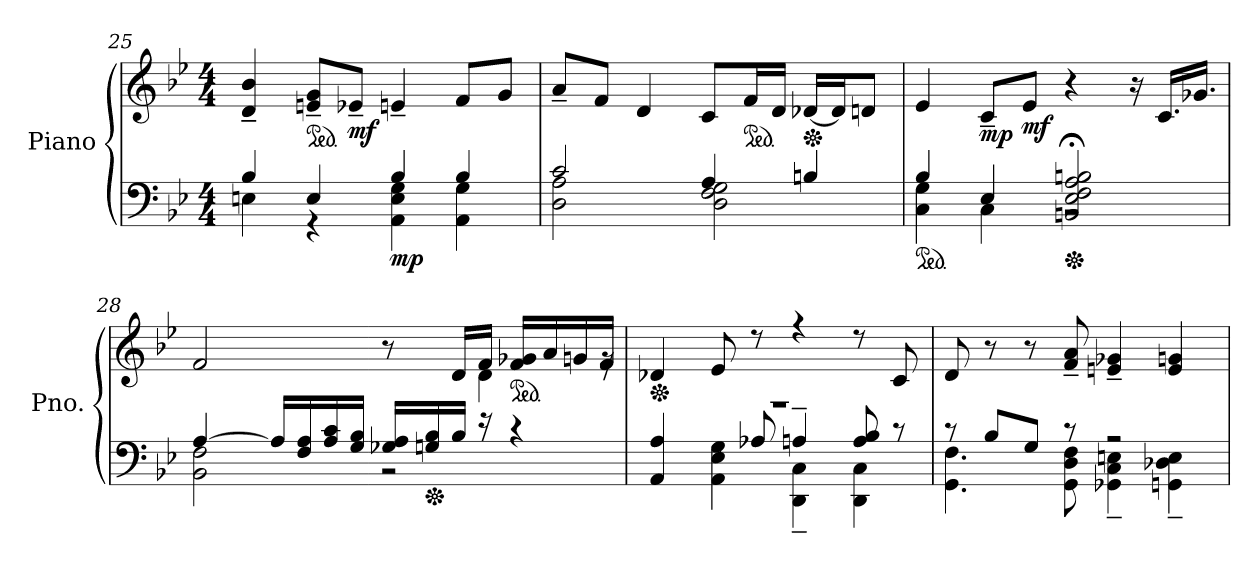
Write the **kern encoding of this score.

**kern	**kern	**dynam
*part1	*part1	*part1
*staff2	*staff1	*staff1/2
*I"Piano	*	*
*I'Pno.	*	*
*clefF4	*clefG2	*
*k[b-e-]	*k[b-e-]	*
*M4/4	*M4/4	*
=25	=25	=25
*^	*	*
4B-/	4En\	4d/~ 4b-/~	.
*	*	*ped	*
!	!	!	!LO:DY:b=2
!	!	!	!LO:DY:n=1:b
4E/	4r	8en/~ 8g/~L	p mp
!	!	!	!LO:DY:n=2:b
.	.	8e-X~/J	mf
!	!	!	!LO:DY:n=3:b=2
4B-/	4AA\ 4E\ 4G\	4en~/	mp
4B-/	4AA\ 4G\	8f/L	.
.	.	8g/J	.
!!LO:LB:g=z
=26	=26	=26	=26
2c/	2D\ 2A\	8a~/L	.
.	.	8f/J	.
.	.	4d/	.
4A/	2D\ 2F\ 2G\	8c/L	.
*	*	*ped	*
.	.	16f/L	.
.	.	16d/JJ	.
*	*	*Xped	*
4Bn/	.	[16d-X/LL	.
.	.	16d-/J]	.
.	.	8dn/J	.
=27	=27	=27	=27
*ped	*	*	*
4B-/	4C\ 4G\	4e-/	.
!	!	!	!LO:DY:b
4E-/	4C\	8c~/L	mp
!	!	!	!LO:DY:b
.	.	8e-/J	mf
*Xped	*	*	*
2BBn/;< 2E-/;< 2F/;< 2A/;< 2Bn/;<	2rBB	4r	.
.	.	16r	.
.	.	16.c/LL	.
.	.	16.g-X/JJ	.
=28	=28	=28	=28
*	*	*^	*
[4A/	2BB-\ 2F\	2f/	8.ryy	.
*	*	*v	*v	*
16A/LL]	.	.	.
*	*	*MM57	*
16F/ 16A/	.	.	.
16A/ 16c/	.	.	.
16G/ 16B-/JJ	.	.	.
16G-X/ 16A/LL	2r	8r	.
*Xped	*	*	*
16Gn/ 16B-/	.	.	.
16B-/JJ	.	16d/LL	.
*	*	*^	*
16r	.	16f/JJ	4d\	.
*	*	*ped	*	*
4r	.	16f/ 16g-X/LL	.	.
.	.	16a/	.	.
.	.	16gn/	.	.
.	.	16f/JJ	16rg	.
!!LO:LB:g=z	!!
=29	=29	=29	=29	=29
*	*	*Xped	*	*
4AA/ 4A/	4ryy	4d-X/	1r	.
8rF	4AA\ 4E-\ 4G\	8e-/	.	.
8A-X/	.	8r	.	.
4An~/	4DD\~ 4C\~	4r	.	.
8A/ 8B-/	4DD\ 4C\	8r	.	.
8r	.	8c/	.	.
*	*	*v	*v	*
=30	=30	=30	=30
8r	4.GG\ 4.F\	8d/	.
8B-/L	.	8r	.
8G/J	.	8r	.
8r	8GG\ 8D\ 8F\	8f/~ 8a/~	.
2r	4GG-X\~ 4C\~ 4En\~	4en/~ 4g-X/~	.
.	4GGn\~ 4D-X\~ 4E\~	4e/ 4gn/	.
*v	*v	*	*
=	=	=
*-	*-	*-
